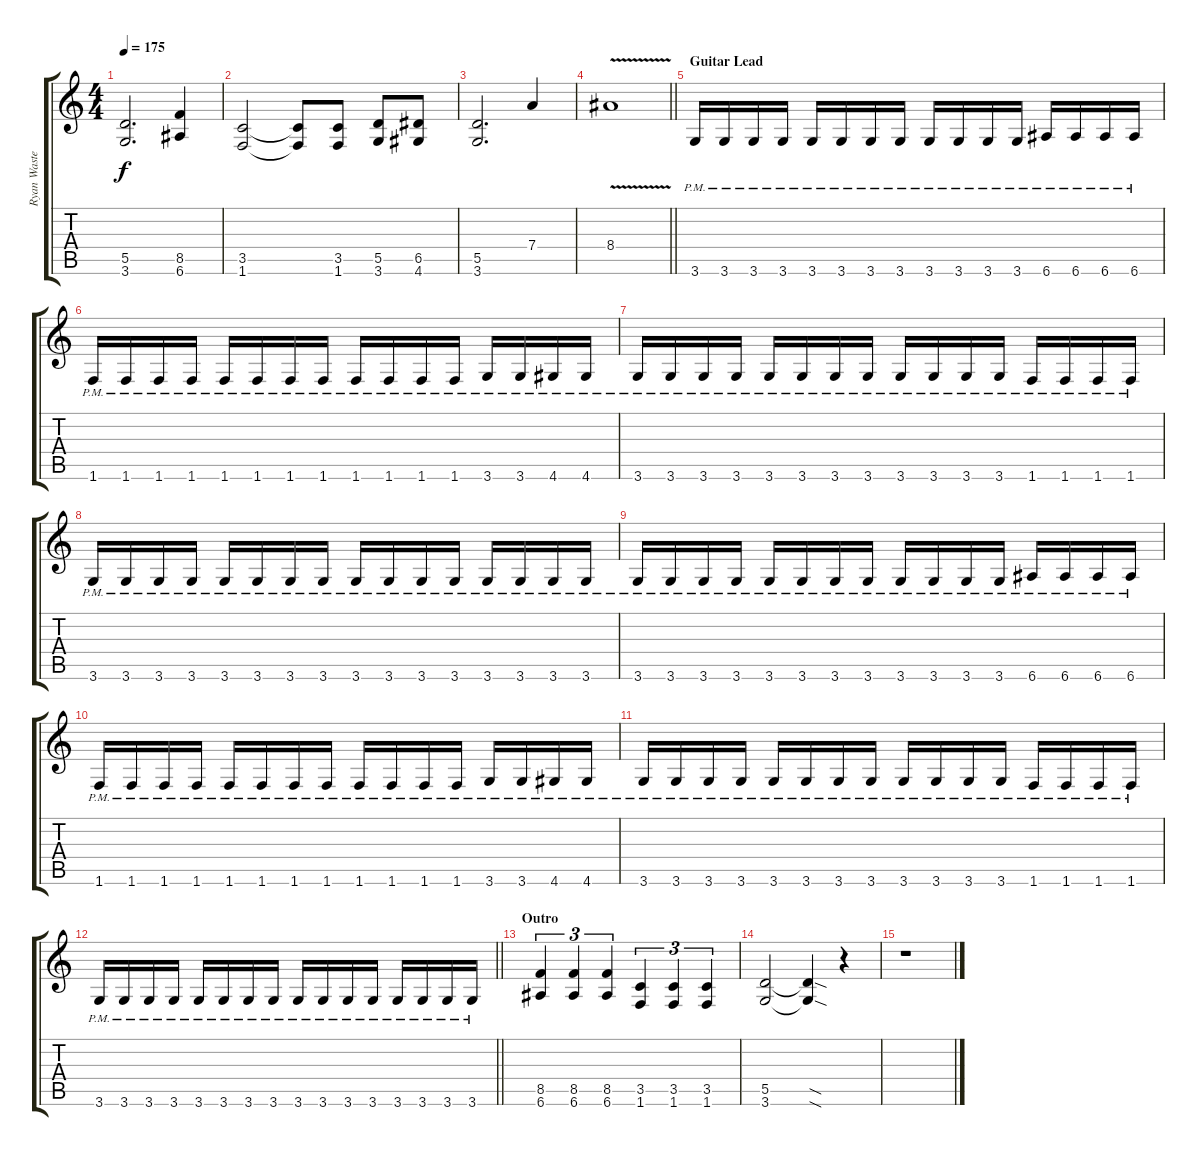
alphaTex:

\track ("Ryan Waste (Left)" "Ryan Waste") {instrument distortionguitar}
\staff {score tabs}
\tuning (E4 B3 G3 D3 A2 E2) {hide}
\ts (4 4)
\tempo 175
\clef g2
\ks c
(5.5 3.6).2{d dy f} (8.5 6.6).4 |
(3.5 1.6).2 (3.5{t} 1.6{t}).8 (3.5 1.6).8 (5.5 3.6).8 (6.5 4.6).8 |
(5.5 3.6).2{d} 7.4.4 |
\barLineRight lightlight
8.4{v}.1 |
\section ("" "Guitar Lead")
3.6{pm}.16 3.6{pm}.16 3.6{pm}.16 3.6{pm}.16 3.6{pm}.16 3.6{pm}.16 3.6{pm}.16 3.6{pm}.16 3.6{pm}.16 3.6{pm}.16 3.6{pm}.16 3.6{pm}.16 6.6{pm}.16 6.6{pm}.16 6.6{pm}.16 6.6{pm}.16 |
1.6{pm}.16 1.6{pm}.16 1.6{pm}.16 1.6{pm}.16 1.6{pm}.16 1.6{pm}.16 1.6{pm}.16 1.6{pm}.16 1.6{pm}.16 1.6{pm}.16 1.6{pm}.16 1.6{pm}.16 3.6{pm}.16 3.6{pm}.16 4.6{pm}.16 4.6{pm}.16 |
3.6{pm}.16 3.6{pm}.16 3.6{pm}.16 3.6{pm}.16 3.6{pm}.16 3.6{pm}.16 3.6{pm}.16 3.6{pm}.16 3.6{pm}.16 3.6{pm}.16 3.6{pm}.16 3.6{pm}.16 1.6{pm}.16 1.6{pm}.16 1.6{pm}.16 1.6{pm}.16 |
3.6{pm}.16 3.6{pm}.16 3.6{pm}.16 3.6{pm}.16 3.6{pm}.16 3.6{pm}.16 3.6{pm}.16 3.6{pm}.16 3.6{pm}.16 3.6{pm}.16 3.6{pm}.16 3.6{pm}.16 3.6{pm}.16 3.6{pm}.16 3.6{pm}.16 3.6{pm}.16 |
3.6{pm}.16 3.6{pm}.16 3.6{pm}.16 3.6{pm}.16 3.6{pm}.16 3.6{pm}.16 3.6{pm}.16 3.6{pm}.16 3.6{pm}.16 3.6{pm}.16 3.6{pm}.16 3.6{pm}.16 6.6{pm}.16 6.6{pm}.16 6.6{pm}.16 6.6{pm}.16 |
1.6{pm}.16 1.6{pm}.16 1.6{pm}.16 1.6{pm}.16 1.6{pm}.16 1.6{pm}.16 1.6{pm}.16 1.6{pm}.16 1.6{pm}.16 1.6{pm}.16 1.6{pm}.16 1.6{pm}.16 3.6{pm}.16 3.6{pm}.16 4.6{pm}.16 4.6{pm}.16 |
3.6{pm}.16 3.6{pm}.16 3.6{pm}.16 3.6{pm}.16 3.6{pm}.16 3.6{pm}.16 3.6{pm}.16 3.6{pm}.16 3.6{pm}.16 3.6{pm}.16 3.6{pm}.16 3.6{pm}.16 1.6{pm}.16 1.6{pm}.16 1.6{pm}.16 1.6{pm}.16 |
\barLineRight lightlight
3.6{pm}.16 3.6{pm}.16 3.6{pm}.16 3.6{pm}.16 3.6{pm}.16 3.6{pm}.16 3.6{pm}.16 3.6{pm}.16 3.6{pm}.16 3.6{pm}.16 3.6{pm}.16 3.6{pm}.16 3.6{pm}.16 3.6{pm}.16 3.6{pm}.16 3.6{pm}.16 |
\section ("" "Outro")
(8.5 6.6).4{tu (3 2)} (8.5 6.6).4{tu (3 2)} (8.5 6.6).4{tu (3 2)} (3.5 1.6).4{tu (3 2)} (3.5 1.6).4{tu (3 2)} (3.5 1.6).4{tu (3 2)} |
(5.5 3.6).2 (5.5{sod t} 3.6{sod t}).4 r.4 |
r.1
